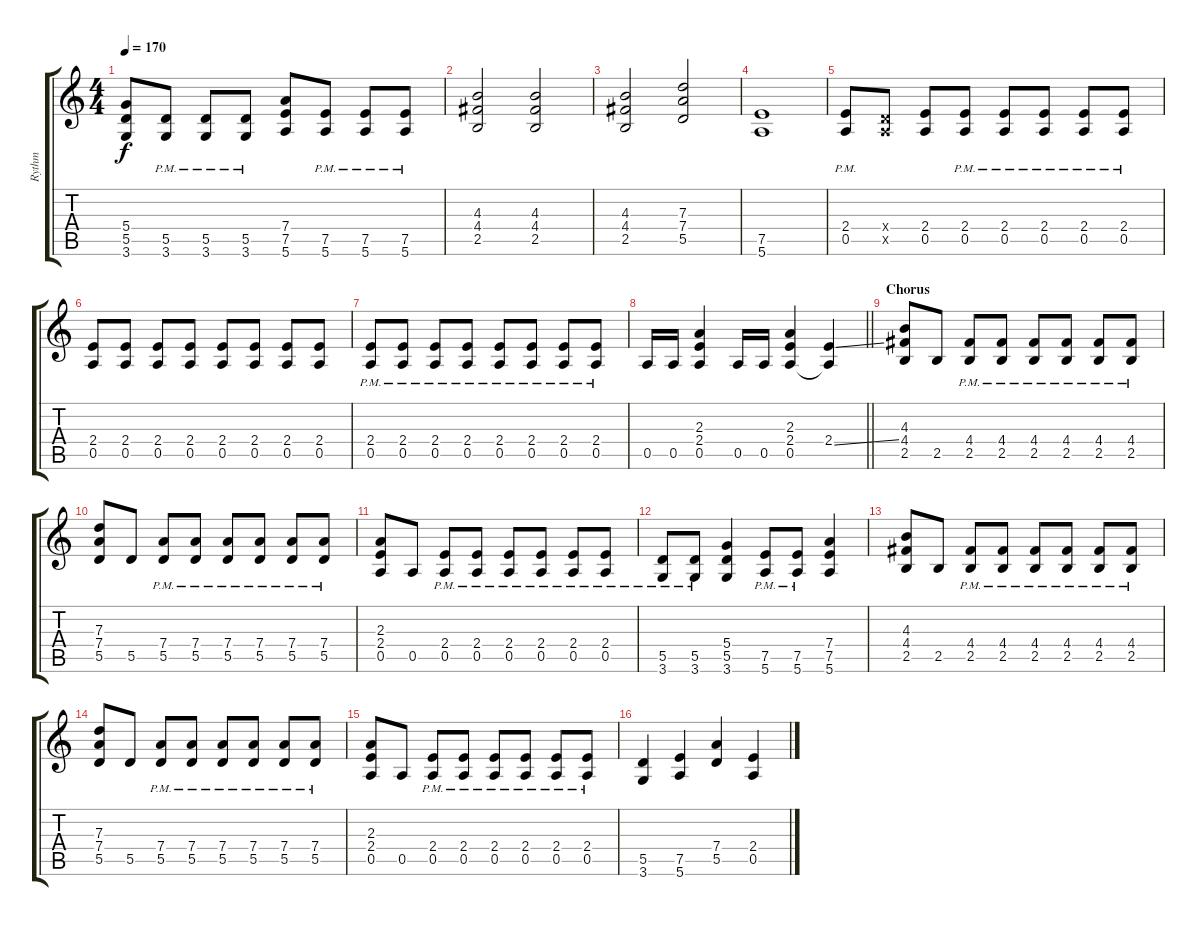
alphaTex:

\track ("Rythm" "Rythm") {instrument overdrivenguitar}
\staff {score tabs}
\tuning (E4 B3 G3 D3 A2 E2) {hide}
\ts (4 4)
\tempo 170
\clef g2
\ks c
(5.4 5.5 3.6).8{dy f} (5.5{pm} 3.6{pm}).8 (5.5{pm} 3.6{pm}).8 (5.5{pm} 3.6{pm}).8 (7.4 7.5 5.6).8 (7.5{pm} 5.6{pm}).8 (7.5{pm} 5.6{pm}).8 (7.5{pm} 5.6{pm}).8 |
(4.3 4.4 2.5).2 (4.3 4.4 2.5).2 |
(4.3 4.4 2.5).2 (7.3 7.4 5.5).2 |
(7.5 5.6).1 |
(2.4{pm} 0.5{pm}).8 (0.4{x} 0.5{x}).8 (2.4 0.5).8 (2.4{pm} 0.5{pm}).8 (2.4{pm} 0.5{pm}).8 (2.4{pm} 0.5{pm}).8 (2.4{pm} 0.5{pm}).8 (2.4{pm} 0.5{pm}).8 |
(2.4 0.5).8 (2.4 0.5).8 (2.4 0.5).8 (2.4 0.5).8 (2.4 0.5).8 (2.4 0.5).8 (2.4 0.5).8 (2.4 0.5).8 |
(2.4{pm} 0.5{pm}).8 (2.4{pm} 0.5{pm}).8 (2.4{pm} 0.5{pm}).8 (2.4{pm} 0.5{pm}).8 (2.4{pm} 0.5{pm}).8 (2.4{pm} 0.5{pm}).8 (2.4{pm} 0.5{pm}).8 (2.4{pm} 0.5{pm}).8 |
\barLineRight lightlight
0.5.16 0.5.16 (2.3 2.4 0.5).4 0.5.16 0.5.16 (2.3 2.4 0.5).4 (2.4{ss} 0.5{t}).4 |
\section ("" "Chorus")
(4.3 4.4 2.5).8 2.5.8 (4.4{pm} 2.5{pm}).8 (4.4{pm} 2.5{pm}).8 (4.4{pm} 2.5{pm}).8 (4.4{pm} 2.5{pm}).8 (4.4{pm} 2.5{pm}).8 (4.4{pm} 2.5{pm}).8 |
(7.3 7.4 5.5).8 5.5.8 (7.4{pm} 5.5{pm}).8 (7.4{pm} 5.5{pm}).8 (7.4{pm} 5.5{pm}).8 (7.4{pm} 5.5{pm}).8 (7.4{pm} 5.5{pm}).8 (7.4{pm} 5.5{pm}).8 |
(2.3 2.4 0.5).8 0.5.8 (2.4{pm} 0.5{pm}).8 (2.4{pm} 0.5{pm}).8 (2.4{pm} 0.5{pm}).8 (2.4{pm} 0.5{pm}).8 (2.4{pm} 0.5{pm}).8 (2.4{pm} 0.5{pm}).8 |
(5.5{pm} 3.6{pm}).8 (5.5{pm} 3.6{pm}).8 (5.4 5.5 3.6).4 (7.5{pm} 5.6{pm}).8 (7.5{pm} 5.6{pm}).8 (7.4 7.5 5.6).4 |
(4.3 4.4 2.5).8 2.5.8 (4.4{pm} 2.5{pm}).8 (4.4{pm} 2.5{pm}).8 (4.4{pm} 2.5{pm}).8 (4.4{pm} 2.5{pm}).8 (4.4{pm} 2.5{pm}).8 (4.4{pm} 2.5{pm}).8 |
(7.3 7.4 5.5).8 5.5.8 (7.4{pm} 5.5{pm}).8 (7.4{pm} 5.5{pm}).8 (7.4{pm} 5.5{pm}).8 (7.4{pm} 5.5{pm}).8 (7.4{pm} 5.5{pm}).8 (7.4{pm} 5.5{pm}).8 |
(2.3 2.4 0.5).8 0.5.8 (2.4{pm} 0.5{pm}).8 (2.4{pm} 0.5{pm}).8 (2.4{pm} 0.5{pm}).8 (2.4{pm} 0.5{pm}).8 (2.4{pm} 0.5{pm}).8 (2.4{pm} 0.5{pm}).8 |
(5.5 3.6).4 (7.5 5.6).4 (7.4 5.5).4 (2.4 0.5).4
